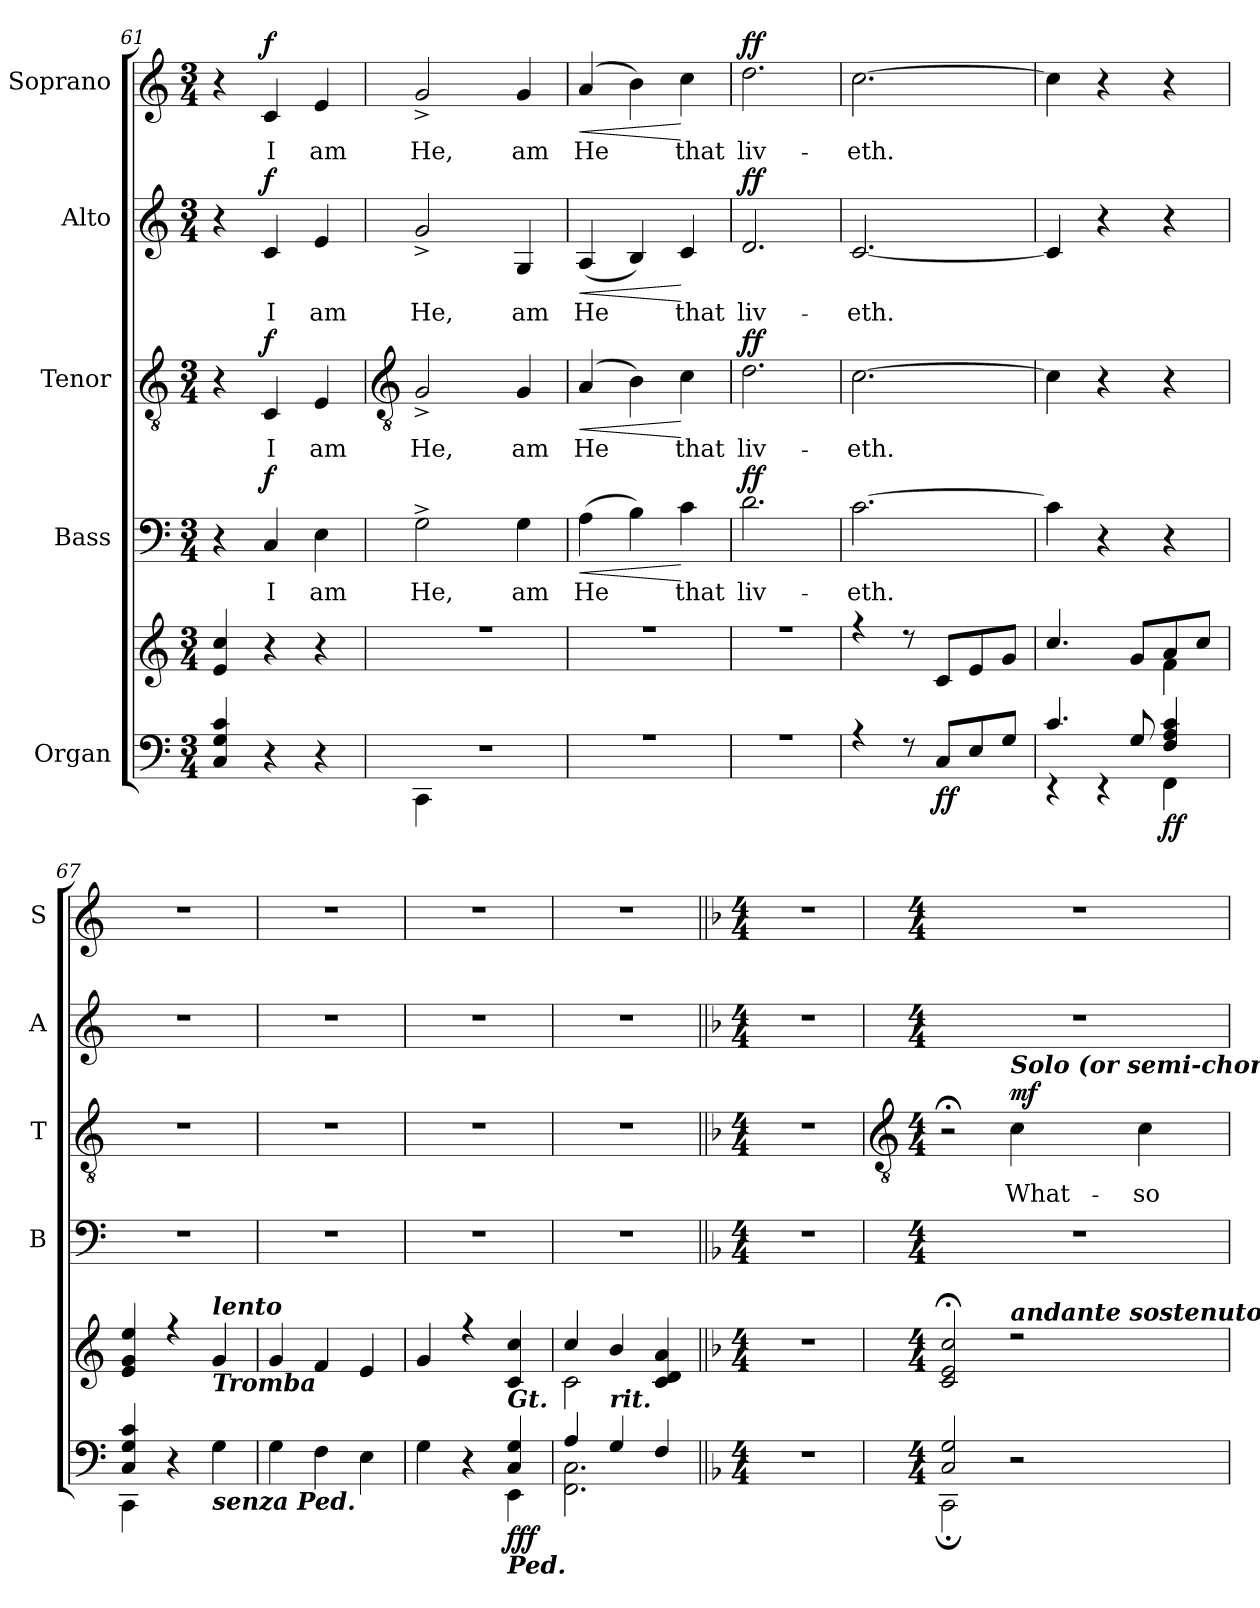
**kern	**kern	**dynam	**kern	**text	**dynam	**kern	**text	**dynam	**kern	**text	**dynam	**kern	**text	**dynam
*part5	*part5	*part5	*part4	*part4	*part4	*part3	*part3	*part3	*part2	*part2	*part2	*part1	*part1	*part1
*staff6	*staff5	*staff5/6	*staff4	*staff4	*staff4	*staff3	*staff3	*staff3	*staff2	*staff2	*staff2	*staff1	*staff1	*staff1
*I"Organ	*	*	*I"Bass	*	*	*I"Tenor	*	*	*I"Alto	*	*	*I"Soprano	*	*
*	*	*	*I'B	*	*	*I'T	*	*	*I'A	*	*	*I'S	*	*
*clefF4	*clefG2	*	*clefF4	*	*	*clefGv2	*	*	*clefG2	*	*	*clefG2	*	*
*k[]	*k[]	*	*k[]	*	*	*k[]	*	*	*k[]	*	*	*k[]	*	*
*C:	*C:	*	*C:	*	*	*C:	*	*	*C:	*	*	*C:	*	*
*M3/4	*M3/4	*	*M3/4	*	*	*M3/4	*	*	*M3/4	*	*	*M3/4	*	*
=61	=61	=61	=61	=61	=61	=61	=61	=61	=61	=61	=61	=61	=61	=61
*	*^	*	*	*	*	*	*	*	*	*	*	*	*	*
4C/ 4G/ 4c/	4e/ 4cc/	2ryy	.	4r	.	.	4r	.	.	4r	.	.	4r	.	.
!	!	!	!	!	!LO:LY:b	!LO:DY:b	!	!LO:LY:b	!LO:DY:b	!	!LO:LY:b	!LO:DY:b	!	!LO:LY:b	!LO:DY:b
4r	4r	.	.	4C	I	f	4C	I	f	4c	I	f	4c	I	f
!	!	!	!	!	!LO:LY:b	!	!	!LO:LY:b	!	!	!LO:LY:b	!	!	!LO:LY:b	!
4r	4r	4ryy	.	4E	am	.	4E	am	.	4e	am	.	4e	am	.
!!LO:LB:g=z
=62	=62	=62	=62	=62	=62	=62	=62	=62	=62	=62	=62	=62	=62	=62	=62
*	*	*	*	*	*	*	*clefGv2	*	*	*	*	*	*	*	*
!LO:N:vis=1	!LO:N:vis=1	!	!	!	!LO:LY:b	!	!	!LO:LY:b	!	!	!LO:LY:b	!	!	!LO:LY:b	!
*^	*	*	*	*	*	*	*	*	*	*	*	*	*	*	*
2.r	4CC\	2.r	2.ryy	.	2G^	He,	.	2G^	He,	.	2g^	He,	.	2g^	He,	.
.	2ryy	.	.	.	.	.	.	.	.	.	.	.	.	.	.	.
!	!	!	!	!	!	!LO:LY:b	!	!	!LO:LY:b	!	!	!LO:LY:b	!	!	!LO:LY:b	!
.	.	.	.	.	4G	am	.	4G	am	.	4G	am	.	4g	am	.
=63	=63	=63	=63	=63	=63	=63	=63	=63	=63	=63	=63	=63	=63	=63	=63	=63
!LO:N:vis=1	!	!LO:N:vis=1	!	!	!	!LO:LY:b	!LO:HP:b	!	!LO:LY:b	!LO:HP:b	!	!LO:LY:b	!LO:HP:b	!	!LO:LY:b	!LO:HP:b
2.r	2.ryy	2.r	2.ryy	.	(>4A	He	<	(<4A	He	<	(<4A	He	<	(<4a	He	<
.	.	.	.	.	4B)	.	.	4B)	.	.	4B)	.	.	4b)	.	.
!	!	!	!	!	!	!LO:LY:b	!	!	!LO:LY:b	!	!	!LO:LY:b	!	!	!LO:LY:b	!
.	.	.	.	.	4c	that	[	4c	that	[	4c	that	[	4cc	that	[
=64	=64	=64	=64	=64	=64	=64	=64	=64	=64	=64	=64	=64	=64	=64	=64	=64
!LO:N:vis=1	!	!LO:N:vis=1	!	!	!	!LO:LY:b	!LO:DY:b	!	!LO:LY:b	!LO:DY:b	!	!LO:LY:b	!LO:DY:b	!	!LO:LY:b	!LO:DY:b
2.r	2.ryy	2.r	2.ryy	.	2.d	liv-	ff	2.d	liv-	ff	2.d	liv-	ff	2.dd	liv-	ff
=65	=65	=65	=65	=65	=65	=65	=65	=65	=65	=65	=65	=65	=65	=65	=65	=65
!	!	!	!	!	!	!LO:LY:b	!	!	!LO:LY:b	!	!	!LO:LY:b	!	!	!LO:LY:b	!
4r	2.ryy	4r	2.ryy	.	[2.c	-eth.	.	[2.c	-eth.	.	[2.c	-eth.	.	[2.cc	-eth.	.
8r	.	8r	.	.	.	.	.	.	.	.	.	.	.	.	.	.
!	!	!	!	!LO:DY:b=2	!	!	!	!	!	!	!	!	!	!	!	!
!	!	!	!	!LO:DY:n=1:b	!	!	!	!	!	!	!	!	!	!	!	!
8C/L	.	8c/L	.	f f	.	.	.	.	.	.	.	.	.	.	.	.
8E/	.	8e/	.	.	.	.	.	.	.	.	.	.	.	.	.	.
8G/J	.	8g/J	.	.	.	.	.	.	.	.	.	.	.	.	.	.
=66	=66	=66	=66	=66	=66	=66	=66	=66	=66	=66	=66	=66	=66	=66	=66	=66
4.c/	4r	4.cc/	2ryy	.	4c]	.	.	4c]	.	.	4c]	.	.	4cc]	.	.
.	4r	.	.	.	4r	.	.	4r	.	.	4r	.	.	4r	.	.
8G/	.	8g/L	.	.	.	.	.	.	.	.	.	.	.	.	.	.
!	!	!	!	!LO:DY:b=2	!	!	!	!	!	!	!	!	!	!	!	!
!	!	!	!	!LO:DY:n=1:b	!	!	!	!	!	!	!	!	!	!	!	!
4F/ 4A/ 4c/	4FF\	8a/	4f\	f f	4r	.	.	4r	.	.	4r	.	.	4r	.	.
.	.	8cc/J	.	.	.	.	.	.	.	.	.	.	.	.	.	.
=67	=67	=67	=67	=67	=67	=67	=67	=67	=67	=67	=67	=67	=67	=67	=67	=67
!	!	!	!	!	!LO:N:vis=1	!	!	!LO:N:vis=1	!	!	!LO:N:vis=1	!	!	!LO:N:vis=1	!	!
4C/ 4G/ 4c/	4CC\	4e/ 4g/ 4ee/	2.ryy	.	2.r	.	.	2.r	.	.	2.r	.	.	2.r	.	.
2ryy	4r	4r	.	.	.	.	.	.	.	.	.	.	.	.	.	.
!	!	!LO:TX:a:Bi:t=lento	!	!	!	!	!	!	!	!	!	!	!	!	!	!
!	!	!LO:TX:b:Bi:t=Tromba	!	!	!	!	!	!	!	!	!	!	!	!	!	!
!	!LO:TX:b:Bi:t=senza Ped.	!	!	!	!	!	!	!	!	!	!	!	!	!	!	!
.	4G\	4g/	.	.	.	.	.	.	.	.	.	.	.	.	.	.
=68	=68	=68	=68	=68	=68	=68	=68	=68	=68	=68	=68	=68	=68	=68	=68	=68
!	!	!	!	!	!LO:N:vis=1	!	!	!LO:N:vis=1	!	!	!LO:N:vis=1	!	!	!LO:N:vis=1	!	!
2.ryy	4G\	4g/	2.ryy	.	2.r	.	.	2.r	.	.	2.r	.	.	2.r	.	.
.	4F\	4f/	.	.	.	.	.	.	.	.	.	.	.	.	.	.
.	4E\	4e/	.	.	.	.	.	.	.	.	.	.	.	.	.	.
=69	=69	=69	=69	=69	=69	=69	=69	=69	=69	=69	=69	=69	=69	=69	=69	=69
!	!	!	!	!	!LO:N:vis=1	!	!	!LO:N:vis=1	!	!	!LO:N:vis=1	!	!	!LO:N:vis=1	!	!
2ryy	4G\	4g/	2.ryy	.	2.r	.	.	2.r	.	.	2.r	.	.	2.r	.	.
.	4r	4r	.	.	.	.	.	.	.	.	.	.	.	.	.	.
!LO:TX:a:Bi:t=Gt.	!	!	!	!	!	!	!	!	!	!	!	!	!	!	!	!
!LO:TX:b:Bi:t=Ped.	!	!	!	!	!	!	!	!	!	!	!	!	!	!	!	!
!	!	!	!	!LO:DY:b=2	!	!	!	!	!	!	!	!	!	!	!	!
!	!	!	!	!LO:DY:n=1:b=2	!	!	!	!	!	!	!	!	!	!	!	!
!	!	!	!	!LO:DY:n=2:b	!	!	!	!	!	!	!	!	!	!	!	!
4C/ 4G/	4EE\	4c/ 4cc/	.	f f f	.	.	.	.	.	.	.	.	.	.	.	.
=70	=70	=70	=70	=70	=70	=70	=70	=70	=70	=70	=70	=70	=70	=70	=70	=70
!	!	!	!	!	!LO:N:vis=1	!	!	!LO:N:vis=1	!	!	!LO:N:vis=1	!	!	!LO:N:vis=1	!	!
4A/	2.FF\ 2.C\	4cc/	2c\	.	2.r	.	.	2.r	.	.	2.r	.	.	2.r	.	.
!LO:TX:a:Bi:t=rit.	!	!	!	!	!	!	!	!	!	!	!	!	!	!	!	!
4G/	.	4b/	.	.	.	.	.	.	.	.	.	.	.	.	.	.
4F/	.	4c/ 4d/ 4a/	4ryy	.	.	.	.	.	.	.	.	.	.	.	.	.
*v	*v	*	*	*	*	*	*	*	*	*	*	*	*	*	*	*
*	*v	*v	*	*	*	*	*	*	*	*	*	*	*	*	*
=71||	=71||	=71||	=71||	=71||	=71||	=71||	=71||	=71||	=71||	=71||	=71||	=71||	=71||	=71||
*k[b-]	*k[b-]	*	*k[b-]	*	*	*k[b-]	*	*	*k[b-]	*	*	*k[b-]	*	*
*F:	*F:	*	*F:	*	*	*F:	*	*	*F:	*	*	*F:	*	*
*M4/4	*M4/4	*	*M4/4	*	*	*M4/4	*	*	*M4/4	*	*	*M4/4	*	*
1r	1r	.	1r	.	.	1r	.	.	1r	.	.	1r	.	.
!!LO:LB:g=z
=72	=72	=72	=72	=72	=72	=72	=72	=72	=72	=72	=72	=72	=72	=72
*	*	*	*	*	*	*clefGv2	*	*	*	*	*	*	*	*
*M4/4	*M4/4	*	*M4/4	*	*	*M4/4	*	*	*M4/4	*	*	*M4/4	*	*
*	*MM84	*	*	*	*	*	*	*	*	*	*	*	*	*
*^	*^	*	*	*	*	*	*	*	*	*	*	*	*	*
2C/ 2G/	2CC;\	2c;< 2e;< 2cc;<	1ryy	.	1r	.	.	2r;<	.	.	1r	.	.	1r	.	.
!	!	!	!	!	!	!	!	!LO:TX:a:Bi:t=Solo (or semi-chorus)	!	!	!	!	!	!	!	!
!	!	!LO:TX:a:Bi:t=andante sostenuto	!	!	!	!	!	!	!	!	!	!	!	!	!	!
!	!	!	!	!	!	!	!	!	!LO:LY:b	!LO:DY:b	!	!	!	!	!	!
2ryy	2r	2r	.	.	.	.	.	4c	What-	mf	.	.	.	.	.	.
!	!	!	!	!	!	!	!	!	!LO:LY:b	!	!	!	!	!	!	!
.	.	.	.	.	.	.	.	4c	-so-	.	.	.	.	.	.	.
*v	*v	*	*	*	*	*	*	*	*	*	*	*	*	*	*	*
*	*v	*v	*	*	*	*	*	*	*	*	*	*	*	*	*
=	=	=	=	=	=	=	=	=	=	=	=	=	=	=
*-	*-	*-	*-	*-	*-	*-	*-	*-	*-	*-	*-	*-	*-	*-
